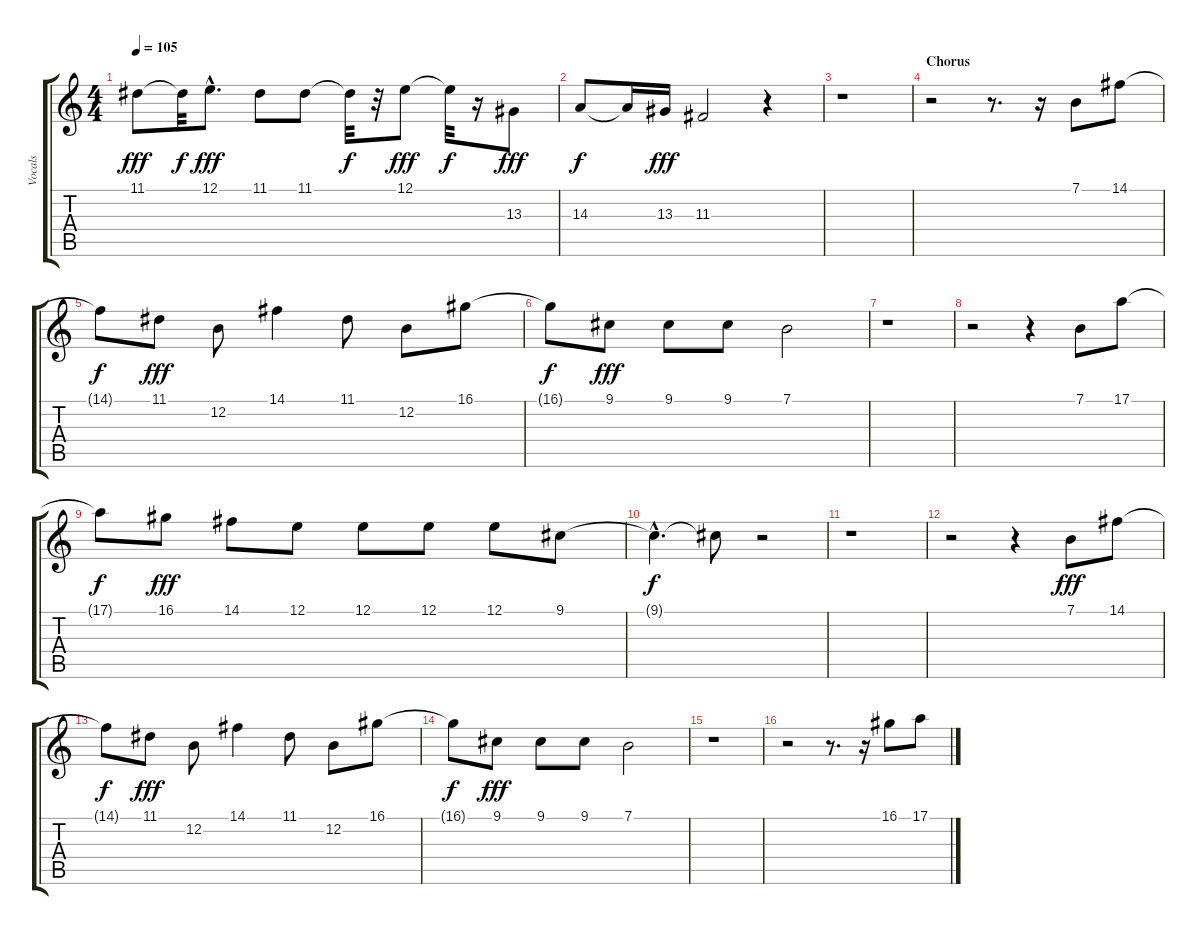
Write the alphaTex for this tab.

\track ("Vocals" "Vocals") {instrument flute}
\staff {score tabs}
\tuning (E4 B3 G3 D3 A2 E2) {hide}
\ts (4 4)
\tempo 105
\clef g2
\ks c
11.1.8{dy fff} 11.1{t}.32{dy f} 12.1{hac}.8{d dy fff} 11.1.8 11.1.8 11.1{t}.32{dy f} r.32 12.1.8{dy fff} 12.1{t}.32{dy f} r.16 13.3.8{dy fff} |
14.3.8{dy f} 14.3{t}.16 13.3.16{dy fff} 11.3.2 r.4 |
r.1 |
\section ("" "Chorus")
r.2 r.8{d} r.16 7.1.8 14.1.8 |
14.1{t}.8{dy f} 11.1.8{dy fff} 12.2.8 14.1.4 11.1.8 12.2.8 16.1.8 |
16.1{t}.8{dy f} 9.1.8{dy fff} 9.1.8 9.1.8 7.1.2 |
r.1 |
r.2 r.4 7.1.8 17.1.8 |
17.1{t}.8{dy f} 16.1.8{dy fff} 14.1.8 12.1.8 12.1.8 12.1.8 12.1.8 9.1.8 |
9.1{hac t}.4{d dy f} 9.1{t}.8 r.2 |
r.1 |
r.2 r.4 7.1.8{dy fff} 14.1.8 |
14.1{t}.8{dy f} 11.1.8{dy fff} 12.2.8 14.1.4 11.1.8 12.2.8 16.1.8 |
16.1{t}.8{dy f} 9.1.8{dy fff} 9.1.8 9.1.8 7.1.2 |
r.1 |
r.2 r.8{d} r.16 16.1.8 17.1.8
